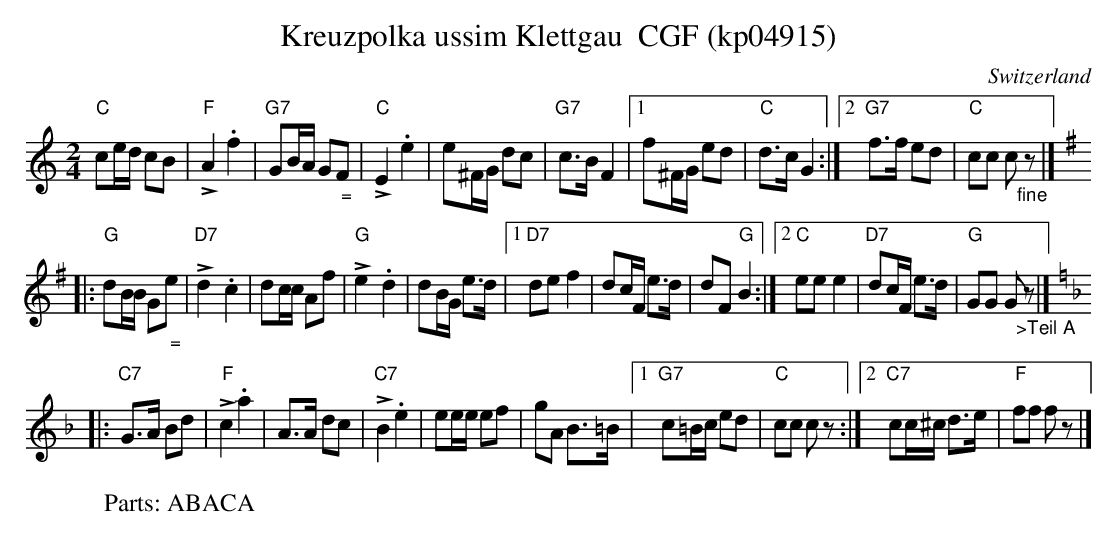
X:1
T:Kreuzpolka ussim Klettgau  CGF (kp04915)
M:2/4
L:1/8
O:Switzerland
K:C transpose=3 %%MIDI gchordon
"C"ce/2d/2 cB | "F"!>!A2.f2 | "G7"GB/2A/2 G"_ ="F | "C"!>!E2.e2 | e^F/2G/2 dc | "G7"c>B F2 |1 f^F/2G/2 ed | "C"d>cG2 :|2 "G7"f>f ed | "C"cc c"_fine"z |]
[K:G] |: "G"dB/2B/2 G"_ ="e | "D7"!>!d2.c2 | dc/2c/2 Af | "G"!>!e2.d2 | dB/2G/2 e>d |1 "D7"def2 | dc/2F/2 e>d | dF"G"B2 :|2 "C"eee2 | "D7"dc/2F/2 e>d | "G"GG G"_>Teil A"z |]
[K:F] |: "C7"G>A Bd | "F"!>!c2.a2 | A>A dc | "C7"!>!B2.e2 | ee/2e/2 ef | gA B>=B |1 "G7"c=B/2c/2 ed | "C"cc cz :|2 "C7"cc/2^c/2 d>e | "F"ff fz |]
W: Parts: ABACA
